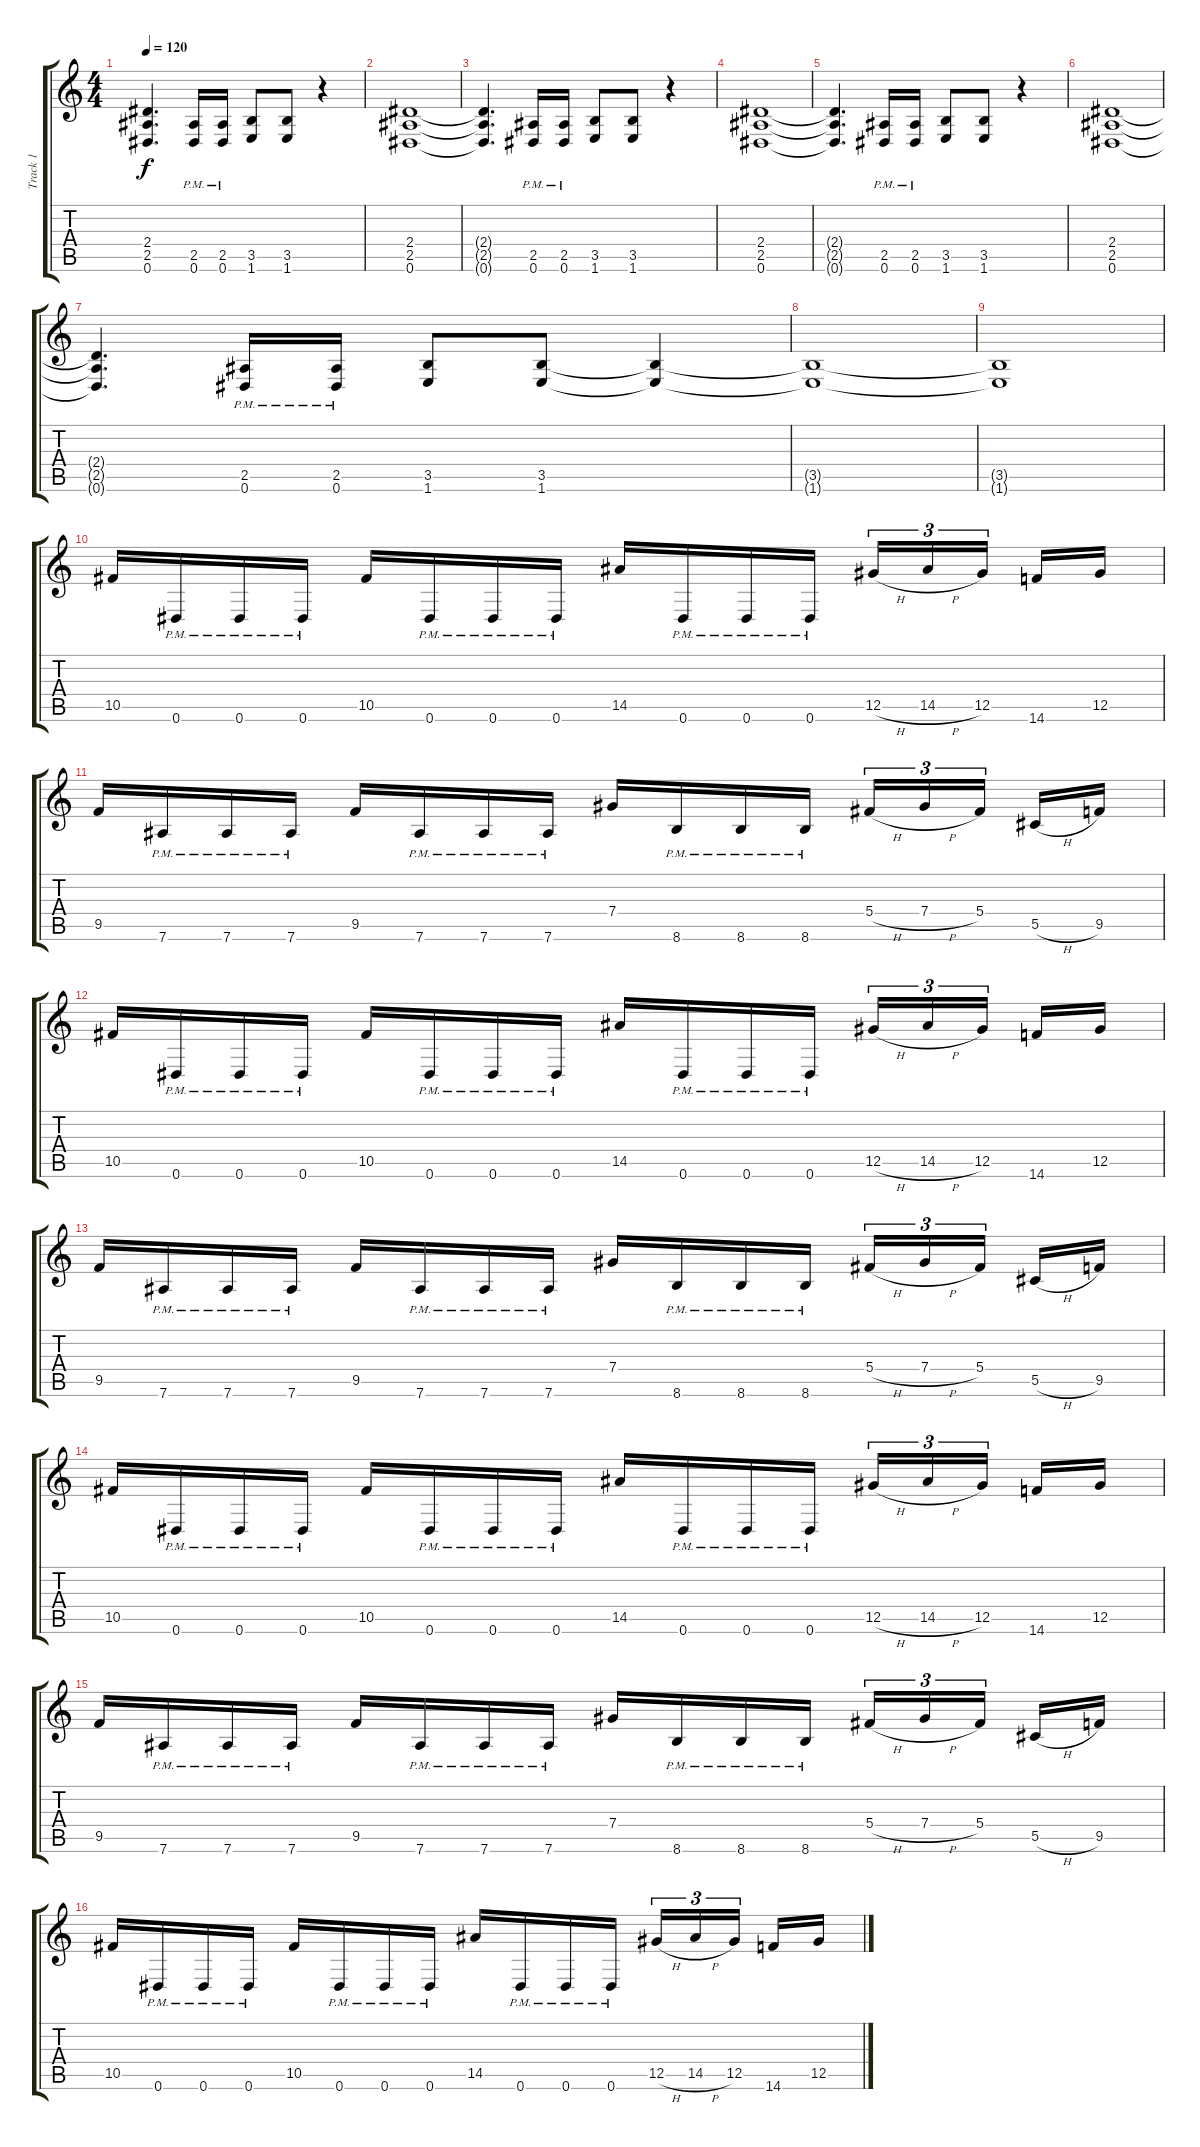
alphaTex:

\track ("Track 1" "Track 1") {instrument distortionguitar}
\staff {score tabs}
\tuning (Eb4 Bb3 Gb3 Db3 Ab2 Eb2) {hide}
\ts (4 4)
\tempo 120
\clef g2
\ks c
(2.4{t} 2.5{t} 0.6{t}).4{d dy f} (2.5{pm} 0.6{pm}).16 (2.5{pm} 0.6{pm}).16 (3.5 1.6).8 (3.5 1.6).8 r.4 |
(2.4 2.5 0.6).1 |
(2.4{t} 2.5{t} 0.6{t}).4{d} (2.5{pm} 0.6{pm}).16 (2.5{pm} 0.6{pm}).16 (3.5 1.6).8 (3.5 1.6).8 r.4 |
(2.4 2.5 0.6).1 |
(2.4{t} 2.5{t} 0.6{t}).4{d} (2.5{pm} 0.6{pm}).16 (2.5{pm} 0.6{pm}).16 (3.5 1.6).8 (3.5 1.6).8 r.4 |
(2.4 2.5 0.6).1 |
(2.4{t} 2.5{t} 0.6{t}).4{d} (2.5{pm} 0.6{pm}).16 (2.5{pm} 0.6{pm}).16 (3.5 1.6).8 (3.5 1.6).8 (3.5{t} 1.6{t}).4 |
(3.5{t} 1.6{t}).1 |
(3.5{t} 1.6{t}).1 |
10.5.16 0.6{pm}.16 0.6{pm}.16 0.6{pm}.16 10.5.16 0.6{pm}.16 0.6{pm}.16 0.6{pm}.16 14.5.16 0.6{pm}.16 0.6{pm}.16 0.6{pm}.16 12.5{h}.16{tu (3 2)} 14.5{h}.16{tu (3 2)} 12.5.16{tu (3 2) beam splitsecondary} 14.6.16 12.5.16 |
9.5.16 7.6{pm}.16 7.6{pm}.16 7.6{pm}.16 9.5.16 7.6{pm}.16 7.6{pm}.16 7.6{pm}.16 7.4.16 8.6{pm}.16 8.6{pm}.16 8.6{pm}.16 5.4{h}.16{tu (3 2)} 7.4{h}.16{tu (3 2)} 5.4.16{tu (3 2) beam splitsecondary} 5.5{h}.16 9.5.16 |
10.5.16 0.6{pm}.16 0.6{pm}.16 0.6{pm}.16 10.5.16 0.6{pm}.16 0.6{pm}.16 0.6{pm}.16 14.5.16 0.6{pm}.16 0.6{pm}.16 0.6{pm}.16 12.5{h}.16{tu (3 2)} 14.5{h}.16{tu (3 2)} 12.5.16{tu (3 2) beam splitsecondary} 14.6.16 12.5.16 |
9.5.16 7.6{pm}.16 7.6{pm}.16 7.6{pm}.16 9.5.16 7.6{pm}.16 7.6{pm}.16 7.6{pm}.16 7.4.16 8.6{pm}.16 8.6{pm}.16 8.6{pm}.16 5.4{h}.16{tu (3 2)} 7.4{h}.16{tu (3 2)} 5.4.16{tu (3 2) beam splitsecondary} 5.5{h}.16 9.5.16 |
10.5.16 0.6{pm}.16 0.6{pm}.16 0.6{pm}.16 10.5.16 0.6{pm}.16 0.6{pm}.16 0.6{pm}.16 14.5.16 0.6{pm}.16 0.6{pm}.16 0.6{pm}.16 12.5{h}.16{tu (3 2)} 14.5{h}.16{tu (3 2)} 12.5.16{tu (3 2) beam splitsecondary} 14.6.16 12.5.16 |
9.5.16 7.6{pm}.16 7.6{pm}.16 7.6{pm}.16 9.5.16 7.6{pm}.16 7.6{pm}.16 7.6{pm}.16 7.4.16 8.6{pm}.16 8.6{pm}.16 8.6{pm}.16 5.4{h}.16{tu (3 2)} 7.4{h}.16{tu (3 2)} 5.4.16{tu (3 2) beam splitsecondary} 5.5{h}.16 9.5.16 |
10.5.16 0.6{pm}.16 0.6{pm}.16 0.6{pm}.16 10.5.16 0.6{pm}.16 0.6{pm}.16 0.6{pm}.16 14.5.16 0.6{pm}.16 0.6{pm}.16 0.6{pm}.16 12.5{h}.16{tu (3 2)} 14.5{h}.16{tu (3 2)} 12.5.16{tu (3 2) beam splitsecondary} 14.6.16 12.5.16
